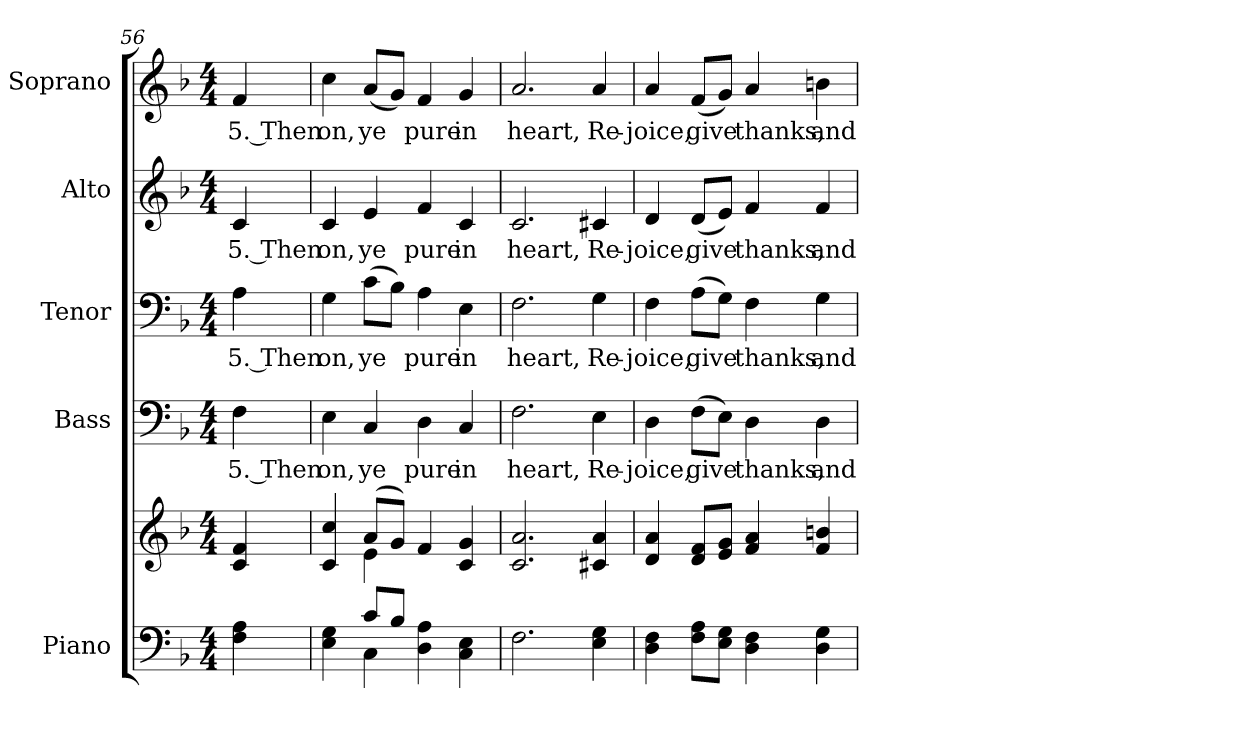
**kern	**kern	**kern	**text	**kern	**text	**kern	**text	**kern	**text
*part5	*part5	*part4	*part4	*part3	*part3	*part2	*part2	*part1	*part1
*staff6	*staff5	*staff4	*staff4	*staff3	*staff3	*staff2	*staff2	*staff1	*staff1
*I"Piano	*	*I"Bass	*	*I"Tenor	*	*I"Alto	*	*I"Soprano	*
*I'Pno.	*	*I'B.	*	*I'T.	*	*I'A.	*	*I'S.	*
*clefF4	*clefG2	*clefF4	*	*clefF4	*	*clefG2	*	*clefG2	*
*k[b-]	*k[b-]	*k[b-]	*	*k[b-]	*	*k[b-]	*	*k[b-]	*
*F:	*F:	*F:	*	*F:	*	*F:	*	*F:	*
*M4/4	*M4/4	*M4/4	*	*M4/4	*	*M4/4	*	*M4/4	*
=56	=56	=56	=56	=56	=56	=56	=56	=56	=56
!	!	!	!LO:LY:b:color=#000000	!	!	!	!	!	!
!	!	!	!	!	!LO:LY:b:color=#000000	!	!	!	!
!	!	!	!	!	!	!	!LO:LY:b:color=#000000	!	!
!	!	!	!	!	!	!	!	!	!LO:LY:b:color=#000000
4Fi\ 4Ai	4ci/ 4fi	4Fi\	5. Then	4Ai\	5. Then	4ci/	5. Then	4fi/	5. Then
=57	=57	=57	=57	=57	=57	=57	=57	=57	=57
*^	*^	*	*	*	*	*	*	*	*
!	!	!	!	!	!LO:LY:b:color=#000000	!	!	!	!	!	!
!	!	!	!	!	!	!	!LO:LY:b:color=#000000	!	!	!	!
!	!	!	!	!	!	!	!	!	!LO:LY:b:color=#000000	!	!
!	!	!	!	!	!	!	!	!	!	!	!LO:LY:b:color=#000000
4Ei\ 4Gi	4ryy	4ci/ 4cci	4ryy	4Ei\	on,	4Gi\	on,	4ci/	on,	4cci\	on,
!	!	!	!	!	!LO:LY:b:color=#000000	!	!	!	!	!	!
!	!	!	!	!	!	!	!LO:LY:b:color=#000000	!	!	!	!
!	!	!	!	!	!	!	!	!	!LO:LY:b:color=#000000	!	!
!	!	!	!	!	!	!	!	!	!	!	!LO:LY:b:color=#000000
8ci/L	4Ci\	(8ai/L	4ei\	4Ci/	ye	(8ci\L	ye	4ei/	ye	(8ai/L	ye
8B-i/J	.	8gi/J)	.	.	.	8B-i\J)	.	.	.	8gi/J)	.
!	!	!	!	!	!LO:LY:b:color=#000000	!	!	!	!	!	!
!	!	!	!	!	!	!	!LO:LY:b:color=#000000	!	!	!	!
!	!	!	!	!	!	!	!	!	!LO:LY:b:color=#000000	!	!
!	!	!	!	!	!	!	!	!	!	!	!LO:LY:b:color=#000000
4Di\ 4Ai	2ryy	4fi/	2ryy	4Di\	pure	4Ai\	pure	4fi/	pure	4fi/	pure
!	!	!	!	!	!LO:LY:b:color=#000000	!	!	!	!	!	!
!	!	!	!	!	!	!	!LO:LY:b:color=#000000	!	!	!	!
!	!	!	!	!	!	!	!	!	!LO:LY:b:color=#000000	!	!
!	!	!	!	!	!	!	!	!	!	!	!LO:LY:b:color=#000000
4Ci\ 4Ei	.	4ci/ 4gi	.	4Ci/	in	4Ei\	in	4ci/	in	4gi/	in
*v	*v	*	*	*	*	*	*	*	*	*	*
*	*v	*v	*	*	*	*	*	*	*	*
!!LO:PB:g=z
=58	=58	=58	=58	=58	=58	=58	=58	=58	=58
!	!	!	!LO:LY:b:color=#000000	!	!	!	!	!	!
!	!	!	!	!	!LO:LY:b:color=#000000	!	!	!	!
!	!	!	!	!	!	!	!LO:LY:b:color=#000000	!	!
!	!	!	!	!	!	!	!	!	!LO:LY:b:color=#000000
2.Fi\	2.ci/ 2.ai	2.Fi\	heart,	2.Fi\	heart,	2.ci/	heart,	2.ai/	heart,
!	!	!	!LO:LY:b:color=#000000	!	!	!	!	!	!
!	!	!	!	!	!LO:LY:b:color=#000000	!	!	!	!
!	!	!	!	!	!	!	!LO:LY:b:color=#000000	!	!
!	!	!	!	!	!	!	!	!	!LO:LY:b:color=#000000
4Ei\ 4Gi	4c#Xi/ 4ai	4Ei\	Re-	4Gi\	Re-	4c#Xi/	Re-	4ai/	Re-
=59	=59	=59	=59	=59	=59	=59	=59	=59	=59
!	!	!	!LO:LY:b:color=#000000	!	!	!	!	!	!
!	!	!	!	!	!LO:LY:b:color=#000000	!	!	!	!
!	!	!	!	!	!	!	!LO:LY:b:color=#000000	!	!
!	!	!	!	!	!	!	!	!	!LO:LY:b:color=#000000
4Di\ 4Fi	4di/ 4ai	4Di\	-joice,	4Fi\	-joice,	4di/	-joice,	4ai/	-joice,
!	!	!	!LO:LY:b:color=#000000	!	!	!	!	!	!
!	!	!	!	!	!LO:LY:b:color=#000000	!	!	!	!
!	!	!	!	!	!	!	!LO:LY:b:color=#000000	!	!
!	!	!	!	!	!	!	!	!	!LO:LY:b:color=#000000
8Fi\ 8Ai\L	8di/ 8fi/L	(8Fi\L	give	(8Ai\L	give	(8di/L	give	(8fi/L	give
8Ei\ 8Gi\J	8ei/ 8gi/J	8Ei\J)	.	8Gi\J)	.	8ei/J)	.	8gi/J)	.
!	!	!	!LO:LY:b:color=#000000	!	!	!	!	!	!
!	!	!	!	!	!LO:LY:b:color=#000000	!	!	!	!
!	!	!	!	!	!	!	!LO:LY:b:color=#000000	!	!
!	!	!	!	!	!	!	!	!	!LO:LY:b:color=#000000
4Di\ 4Fi	4fi/ 4ai	4Di\	thanks,	4Fi\	thanks,	4fi/	thanks,	4ai/	thanks,
!	!	!	!LO:LY:b:color=#000000	!	!	!	!	!	!
!	!	!	!	!	!LO:LY:b:color=#000000	!	!	!	!
!	!	!	!	!	!	!	!LO:LY:b:color=#000000	!	!
!	!	!	!	!	!	!	!	!	!LO:LY:b:color=#000000
4Di\ 4Gi	4fi/ 4bni	4Di\	and	4Gi\	and	4fi/	and	4bni\	and
=	=	=	=	=	=	=	=	=	=
*-	*-	*-	*-	*-	*-	*-	*-	*-	*-
